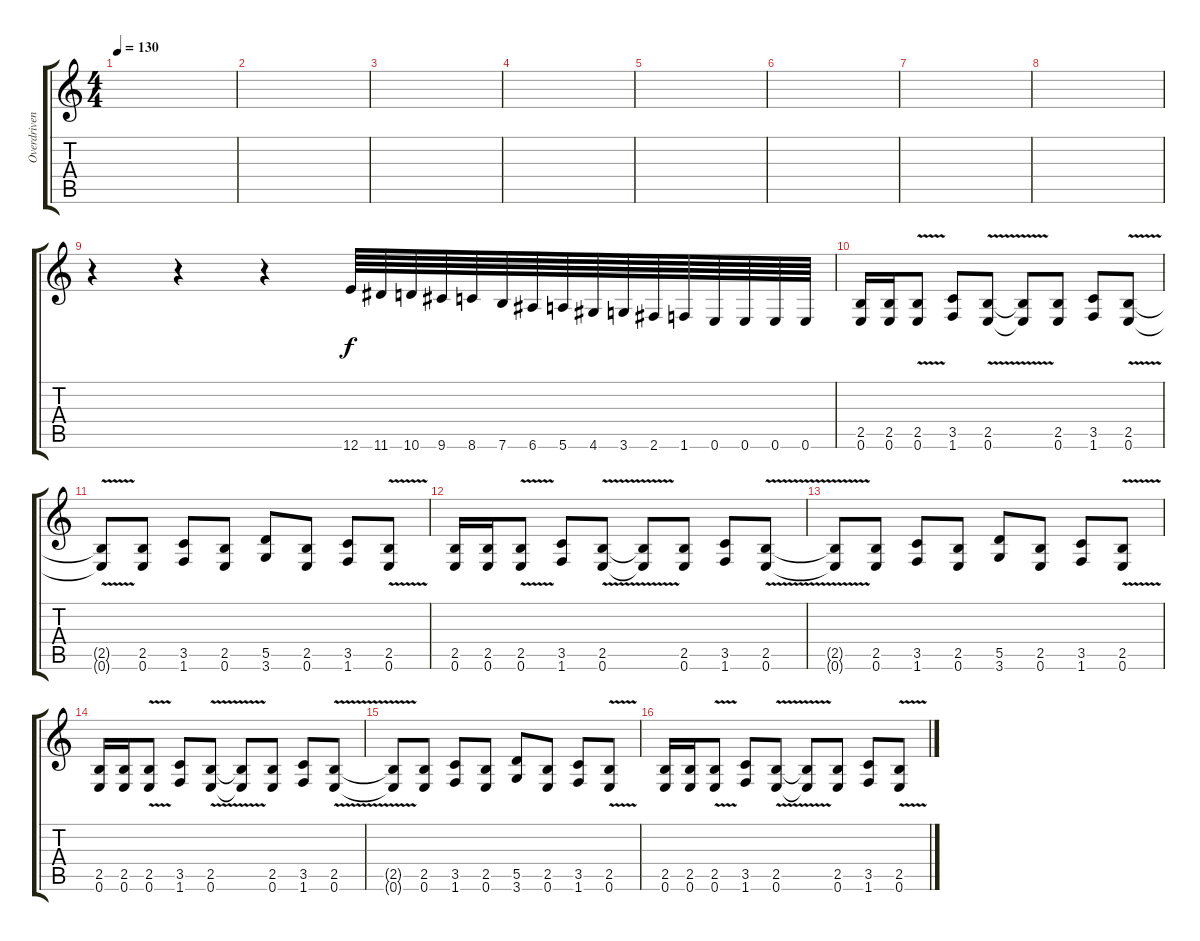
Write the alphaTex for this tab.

\track ("Overdriven Rythm Guitar " "Overdriven") {instrument overdrivenguitar}
\staff {score tabs}
\tuning (E4 B3 G3 D3 A2 E2) {hide}
\ts (4 4)
\tempo 130
\clef g2
\ks c
|
|
|
|
|
|
|
|
r.4{volume 16 instrument guitarfretnoise} r.4 r.4 12.6.64{volume 16 balance 0 instrument guitarfretnoise} 11.6.64{volume 16 balance 1 instrument guitarfretnoise} 10.6.64{volume 16 balance 2 instrument guitarfretnoise} 9.6.64{volume 16 balance 3 instrument guitarfretnoise} 8.6.64{volume 16 balance 4 instrument guitarfretnoise} 7.6.64{volume 16 balance 5 instrument guitarfretnoise} 6.6.64{volume 16 balance 6 instrument guitarfretnoise} 5.6.64{volume 16 balance 7 instrument guitarfretnoise} 4.6.64{volume 16 balance 8 instrument guitarfretnoise} 3.6.64{volume 16 balance 9 instrument guitarfretnoise} 2.6.64{volume 16 balance 10 instrument guitarfretnoise} 1.6.64{volume 16 balance 11 instrument guitarfretnoise} 0.6.64{volume 16 balance 12 instrument guitarfretnoise} 0.6.64{volume 16 balance 13 instrument guitarfretnoise} 0.6.64{volume 16 balance 14 instrument guitarfretnoise} 0.6.64{volume 16 balance 15 instrument guitarfretnoise} |
(2.5 0.6).16{volume 12 balance 9 instrument overdrivenguitar} (2.5 0.6).16 (2.5{v} 0.6{v}).8 (3.5 1.6).8 (2.5{v} 0.6{v}).8 (2.5{t} 0.6{t}).8 (2.5 0.6).8 (3.5 1.6).8 (2.5{v} 0.6{v}).8 |
(2.5{t} 0.6{t}).8 (2.5 0.6).8 (3.5 1.6).8 (2.5 0.6).8 (5.5 3.6).8 (2.5 0.6).8 (3.5 1.6).8 (2.5{v} 0.6{v}).8 |
(2.5 0.6).16 (2.5 0.6).16 (2.5{v} 0.6{v}).8 (3.5 1.6).8 (2.5{v} 0.6{v}).8 (2.5{t} 0.6{t}).8 (2.5 0.6).8 (3.5 1.6).8 (2.5{v} 0.6{v}).8 |
(2.5{t} 0.6{t}).8 (2.5 0.6).8 (3.5 1.6).8 (2.5 0.6).8 (5.5 3.6).8 (2.5 0.6).8 (3.5 1.6).8 (2.5{v} 0.6{v}).8 |
(2.5 0.6).16 (2.5 0.6).16 (2.5{v} 0.6{v}).8 (3.5 1.6).8 (2.5{v} 0.6{v}).8 (2.5{t} 0.6{t}).8 (2.5 0.6).8 (3.5 1.6).8 (2.5{v} 0.6{v}).8 |
(2.5{t} 0.6{t}).8 (2.5 0.6).8 (3.5 1.6).8 (2.5 0.6).8 (5.5 3.6).8 (2.5 0.6).8 (3.5 1.6).8 (2.5{v} 0.6{v}).8 |
(2.5 0.6).16 (2.5 0.6).16 (2.5{v} 0.6{v}).8 (3.5 1.6).8 (2.5{v} 0.6{v}).8 (2.5{t} 0.6{t}).8 (2.5 0.6).8 (3.5 1.6).8 (2.5{v} 0.6{v}).8
